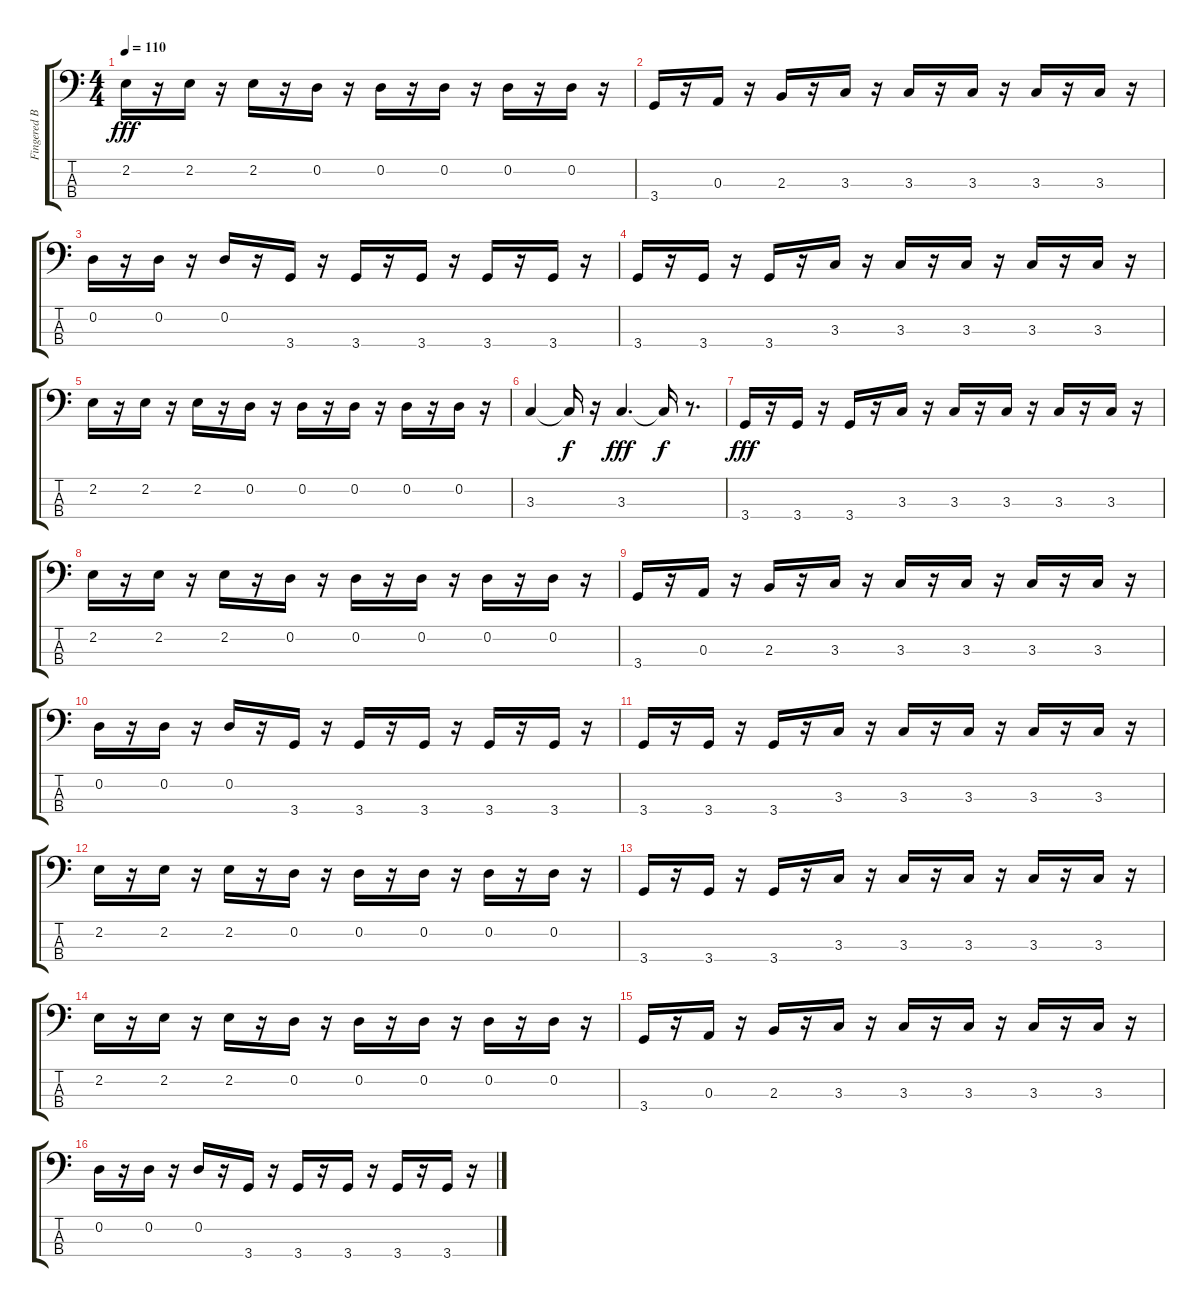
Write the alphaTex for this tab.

\track ("Fingered Bass       " "Fingered B") {instrument electricbassfinger}
\staff {score tabs}
\tuning (G2 D2 A1 E1) {hide}
\ts (4 4)
\tempo 110
\clef f4
\ks c
2.2.16{dy fff} r.16 2.2.16 r.16 2.2.16 r.16 0.2.16 r.16 0.2.16 r.16 0.2.16 r.16 0.2.16 r.16 0.2.16 r.16 |
3.4.16 r.16 0.3.16 r.16 2.3.16 r.16 3.3.16 r.16 3.3.16 r.16 3.3.16 r.16 3.3.16 r.16 3.3.16 r.16 |
0.2.16 r.16 0.2.16 r.16 0.2.16 r.16 3.4.16 r.16 3.4.16 r.16 3.4.16 r.16 3.4.16 r.16 3.4.16 r.16 |
3.4.16 r.16 3.4.16 r.16 3.4.16 r.16 3.3.16 r.16 3.3.16 r.16 3.3.16 r.16 3.3.16 r.16 3.3.16 r.16 |
2.2.16 r.16 2.2.16 r.16 2.2.16 r.16 0.2.16 r.16 0.2.16 r.16 0.2.16 r.16 0.2.16 r.16 0.2.16 r.16 |
3.3.4 3.3{t}.16{dy f} r.16 3.3.4{d dy fff} 3.3{t}.16{dy f} r.8{d} |
3.4.16{dy fff} r.16 3.4.16 r.16 3.4.16 r.16 3.3.16 r.16 3.3.16 r.16 3.3.16 r.16 3.3.16 r.16 3.3.16 r.16 |
2.2.16 r.16 2.2.16 r.16 2.2.16 r.16 0.2.16 r.16 0.2.16 r.16 0.2.16 r.16 0.2.16 r.16 0.2.16 r.16 |
3.4.16 r.16 0.3.16 r.16 2.3.16 r.16 3.3.16 r.16 3.3.16 r.16 3.3.16 r.16 3.3.16 r.16 3.3.16 r.16 |
0.2.16 r.16 0.2.16 r.16 0.2.16 r.16 3.4.16 r.16 3.4.16 r.16 3.4.16 r.16 3.4.16 r.16 3.4.16 r.16 |
3.4.16 r.16 3.4.16 r.16 3.4.16 r.16 3.3.16 r.16 3.3.16 r.16 3.3.16 r.16 3.3.16 r.16 3.3.16 r.16 |
2.2.16 r.16 2.2.16 r.16 2.2.16 r.16 0.2.16 r.16 0.2.16 r.16 0.2.16 r.16 0.2.16 r.16 0.2.16 r.16 |
3.4.16 r.16 3.4.16 r.16 3.4.16 r.16 3.3.16 r.16 3.3.16 r.16 3.3.16 r.16 3.3.16 r.16 3.3.16 r.16 |
2.2.16 r.16 2.2.16 r.16 2.2.16 r.16 0.2.16 r.16 0.2.16 r.16 0.2.16 r.16 0.2.16 r.16 0.2.16 r.16 |
3.4.16 r.16 0.3.16 r.16 2.3.16 r.16 3.3.16 r.16 3.3.16 r.16 3.3.16 r.16 3.3.16 r.16 3.3.16 r.16 |
0.2.16 r.16 0.2.16 r.16 0.2.16 r.16 3.4.16 r.16 3.4.16 r.16 3.4.16 r.16 3.4.16 r.16 3.4.16 r.16
